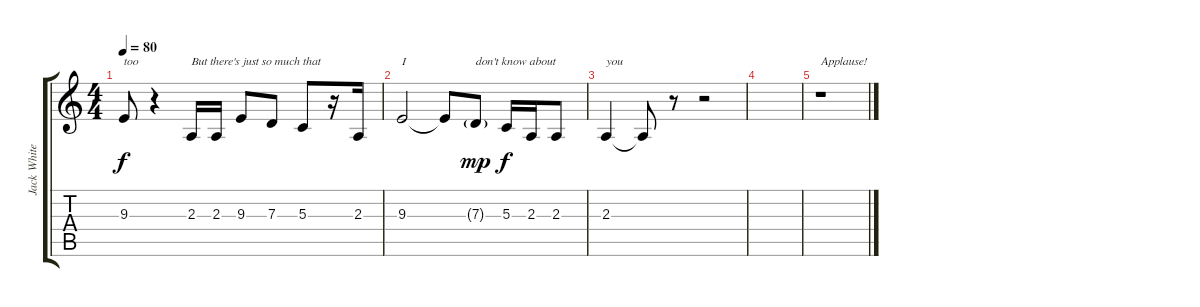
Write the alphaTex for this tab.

\track ("Jack White (Voice)" "Jack White") {instrument bassoon}
\staff {score tabs}
\tuning (E4 B3 G3 D3 A2 E2) {hide}
\ts (4 4)
\tempo 80
\clef g2
\ks c
9.3.8{txt "too" dy f} r.4 2.3.16{txt "But there's just so much that"} 2.3.16 9.3.8 7.3.8 5.3.8 r.16 2.3.16 |
9.3.2{txt "I"} 9.3{t}.8 7.3{g}.8{txt "don't know about" dy mp} 5.3.16{dy f} 2.3.16 2.3.8 |
2.3.4{txt "you"} 2.3{t}.8 r.8 r.2 |
|
r.1{txt "Applause!"}
